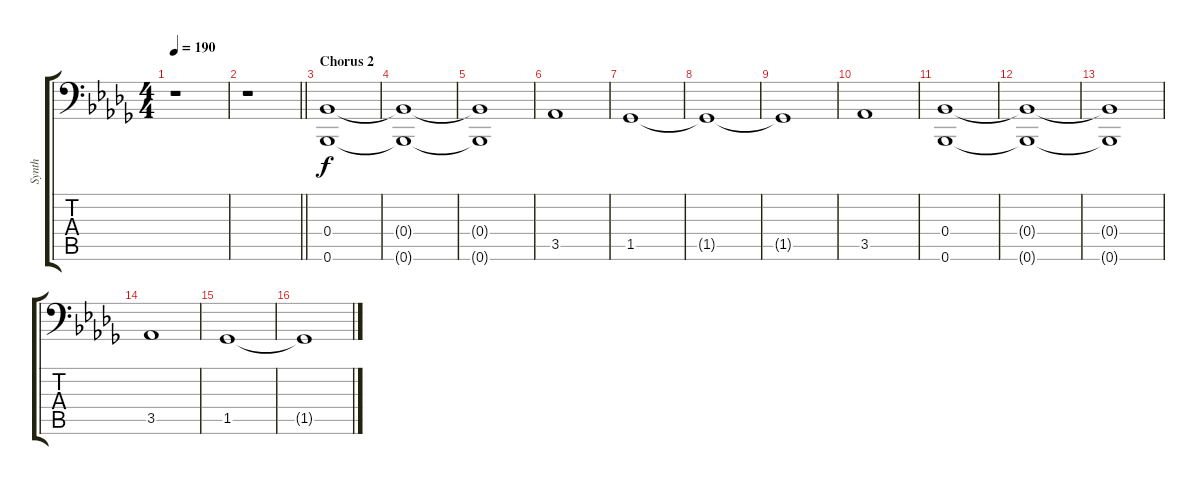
\track ("Synth" "Synth") {instrument pad8sweep}
\staff {score tabs}
\tuning (C4 G3 Eb3 Bb2 F2 Bb1) {hide}
\ts (4 4)
\tempo 190
\clef f4
\ks db
r.1{dy f} |
\barLineRight lightlight
r.1 |
\section ("" "Chorus 2")
(0.4 0.6).1 |
(0.4{t} 0.6{t}).1 |
(0.4{t} 0.6{t}).1 |
3.5.1 |
1.5.1 |
1.5{t}.1 |
1.5{t}.1 |
3.5.1 |
(0.4 0.6).1 |
(0.4{t} 0.6{t}).1 |
(0.4{t} 0.6{t}).1 |
3.5.1 |
1.5.1 |
1.5{t}.1
